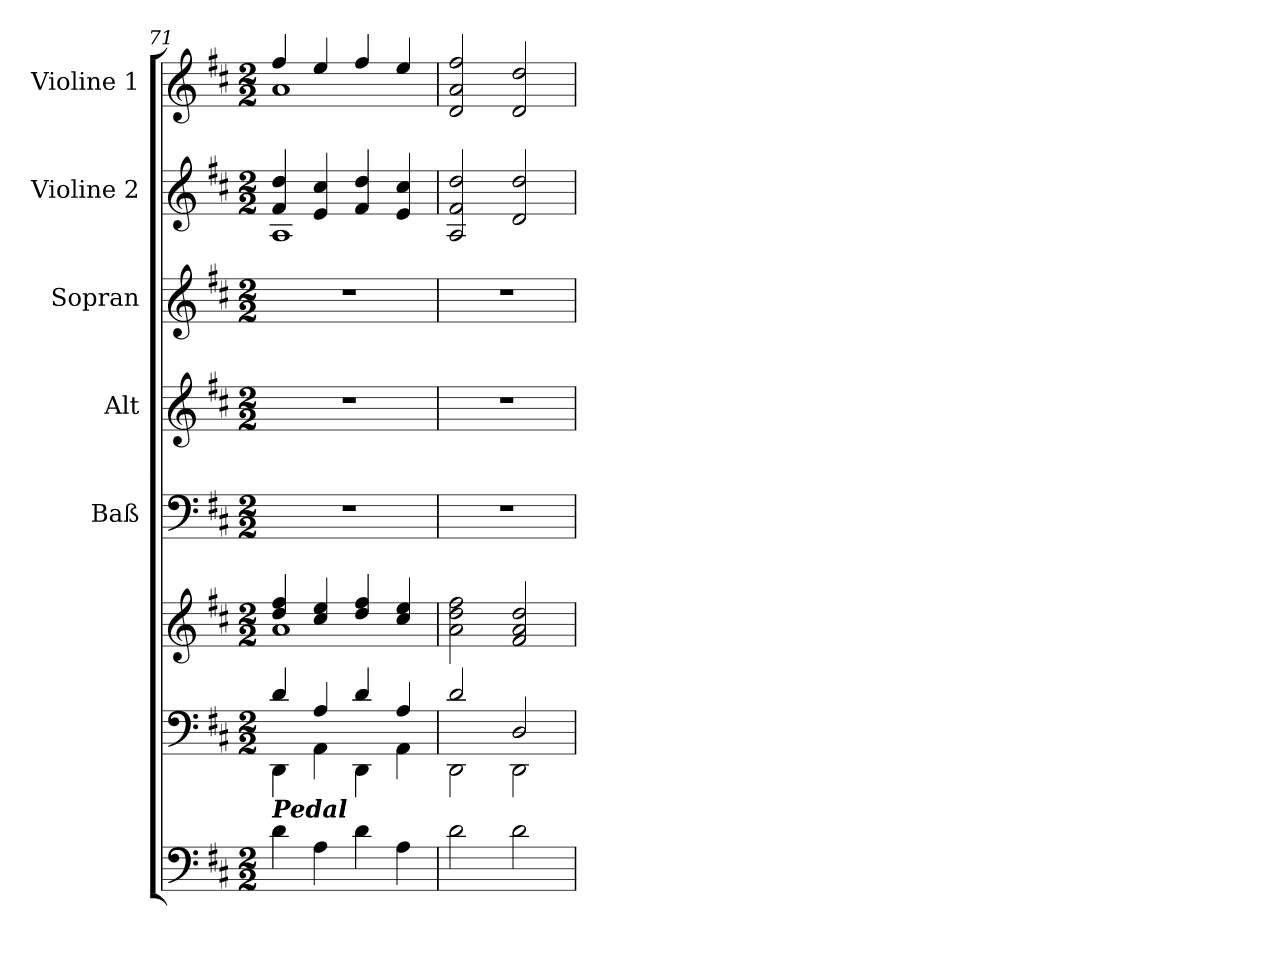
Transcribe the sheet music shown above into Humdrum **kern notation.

**kern	**kern	**kern	**kern	**kern	**kern	**kern	**kern
*part7	*part6	*part6	*part5	*part4	*part3	*part2	*part1
*staff8	*staff7	*staff6	*staff5	*staff4	*staff3	*staff2	*staff1
*	*	*	*I"Baß	*I"Alt	*I"Sopran	*I"Violine 2	*I"Violine 1
*	*	*	*	*	*	*I'Vln	*I'Vln
*clefF4	*clefF4	*clefG2	*clefF4	*clefG2	*clefG2	*clefG2	*clefG2
*ITrd7c12	*	*	*	*	*	*	*
*k[f#c#]	*k[f#c#]	*k[f#c#]	*k[f#c#]	*k[f#c#]	*k[f#c#]	*k[f#c#]	*k[f#c#]
*D:	*D:	*D:	*D:	*D:	*D:	*D:	*D:
*M2/2	*M2/2	*M2/2	*M2/2	*M2/2	*M2/2	*M2/2	*M2/2
=71	=71	=71	=71	=71	=71	=71	=71
*	*^	*^	*	*	*	*^	*^
!	!LO:TX:b:Bi:t=Pedal	!	!	!	!	!	!	!	!	!	!
4D\	4d/	4DD\	4dd/ 4ff#/	1a	1r	1r	1r	4f#/ 4dd/	1A	4ff#/	1a
4AA\	4A/	4AA\	4cc#/ 4ee/	.	.	.	.	4e/ 4cc#/	.	4ee/	.
4D\	4d/	4DD\	4dd/ 4ff#/	.	.	.	.	4f#/ 4dd/	.	4ff#/	.
4AA\	4A/	4AA\	4cc#/ 4ee/	.	.	.	.	4e/ 4cc#/	.	4ee/	.
*	*	*	*	*	*	*	*	*v	*v	*	*
*	*	*	*v	*v	*	*	*	*	*v	*v
=72	=72	=72	=72	=72	=72	=72	=72	=72
2D\	2d/	2DD\	2a\ 2dd\ 2ff#\	1r	1r	1r	2A/ 2f#/ 2dd/	2d/ 2a/ 2ff#/
2D\	2D/	2DD\	2f#/ 2a/ 2dd/	.	.	.	2d/ 2dd/	2d/ 2dd/
*	*v	*v	*	*	*	*	*	*
=	=	=	=	=	=	=	=
*-	*-	*-	*-	*-	*-	*-	*-
